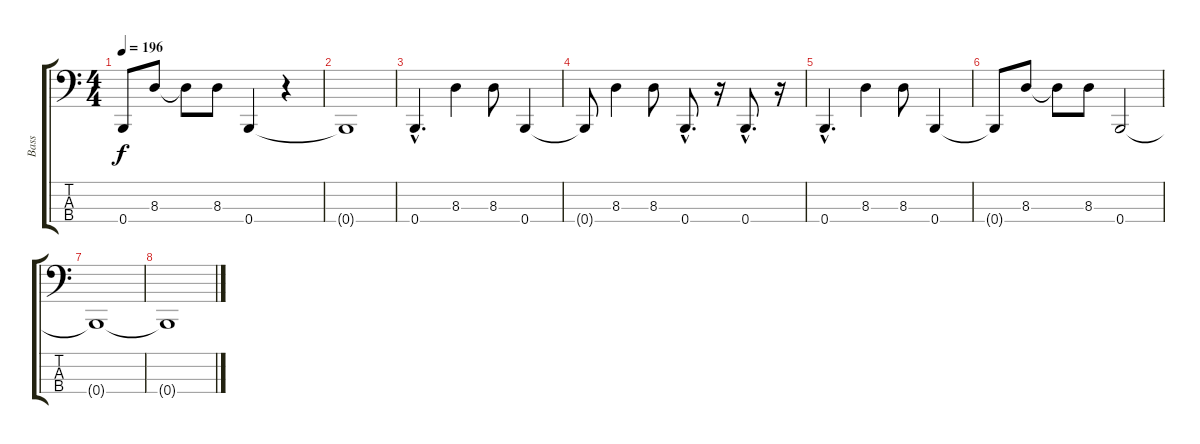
\track ("Bass" "Bass") {instrument electricbassfinger}
\staff {score tabs}
\tuning (E2 B1 Gb1 B0) {hide}
\ts (4 4)
\tempo 196
\clef f4
\ks c
0.4{t}.8{dy f} 8.3.8 8.3{t}.8 8.3.8 0.4.4 r.4 |
0.4{t}.1 |
0.4{hac}.4{d} 8.3.4 8.3.8 0.4.4 |
0.4{t}.8 8.3.4 8.3.8 0.4{hac}.8{d} r.16 0.4{hac}.8{d} r.16 |
0.4{hac}.4{d} 8.3.4 8.3.8 0.4.4 |
0.4{t}.8 8.3.8 8.3{t}.8 8.3.8 0.4.2 |
0.4{t}.1 |
0.4{t}.1
